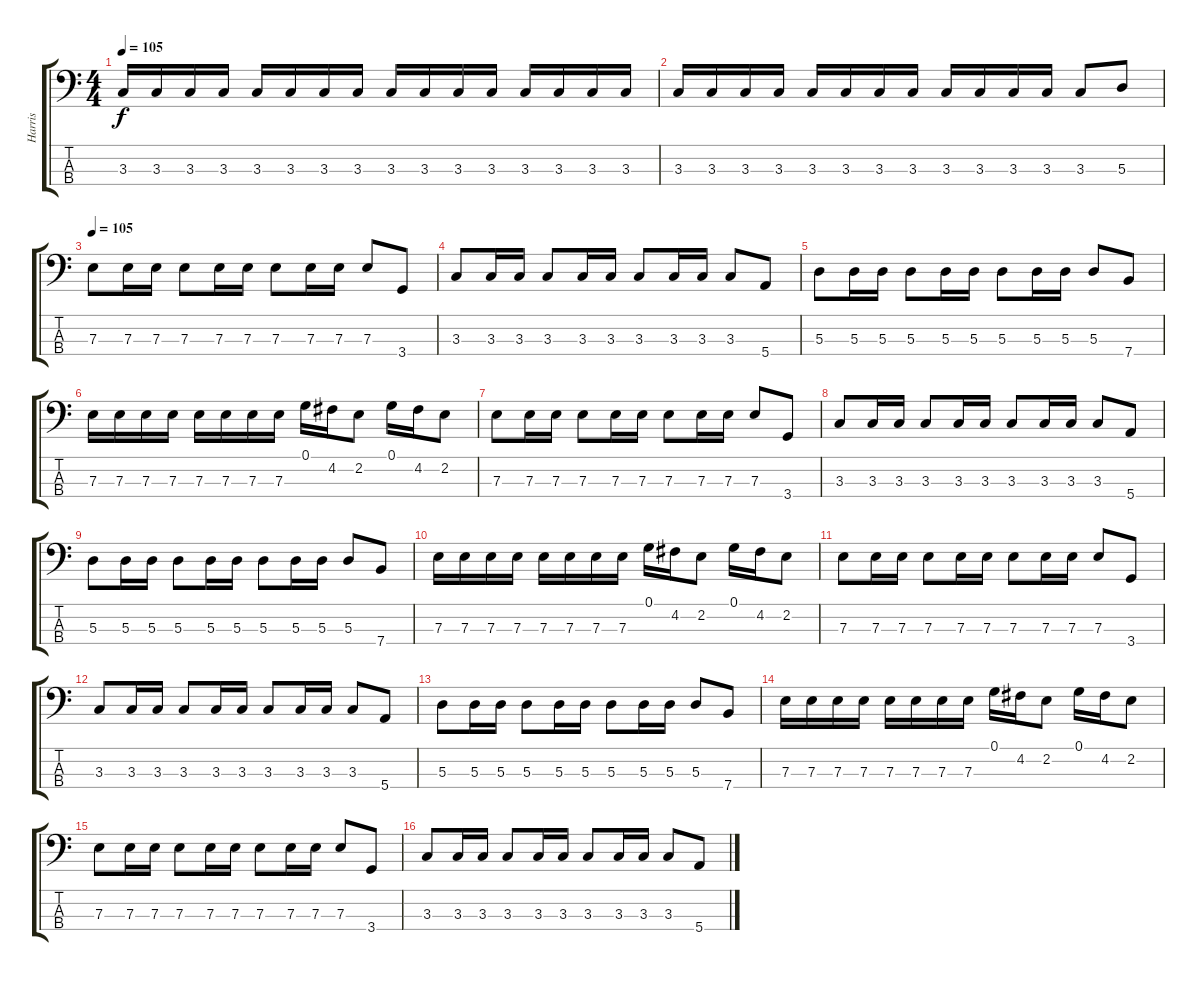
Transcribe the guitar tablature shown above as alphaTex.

\track ("Harris" "Harris") {instrument electricbassfinger}
\staff {score tabs}
\tuning (G2 D2 A1 E1) {hide}
\ts (4 4)
\tempo 105
\clef f4
\ks c
3.3.16{dy f} 3.3.16 3.3.16 3.3.16 3.3.16 3.3.16 3.3.16 3.3.16 3.3.16 3.3.16 3.3.16 3.3.16 3.3.16 3.3.16 3.3.16 3.3.16 |
3.3.16 3.3.16 3.3.16 3.3.16 3.3.16 3.3.16 3.3.16 3.3.16 3.3.16 3.3.16 3.3.16 3.3.16 3.3.8 5.3.8 |
\tempo 105
7.3.8 7.3.16 7.3.16 7.3.8 7.3.16 7.3.16 7.3.8 7.3.16 7.3.16 7.3.8 3.4.8 |
3.3.8 3.3.16 3.3.16 3.3.8 3.3.16 3.3.16 3.3.8 3.3.16 3.3.16 3.3.8 5.4.8 |
5.3.8 5.3.16 5.3.16 5.3.8 5.3.16 5.3.16 5.3.8 5.3.16 5.3.16 5.3.8 7.4.8 |
7.3.16 7.3.16 7.3.16 7.3.16 7.3.16 7.3.16 7.3.16 7.3.16 0.1.16 4.2.16 2.2.8 0.1.16 4.2.16 2.2.8 |
7.3.8 7.3.16 7.3.16 7.3.8 7.3.16 7.3.16 7.3.8 7.3.16 7.3.16 7.3.8 3.4.8 |
3.3.8 3.3.16 3.3.16 3.3.8 3.3.16 3.3.16 3.3.8 3.3.16 3.3.16 3.3.8 5.4.8 |
5.3.8 5.3.16 5.3.16 5.3.8 5.3.16 5.3.16 5.3.8 5.3.16 5.3.16 5.3.8 7.4.8 |
7.3.16 7.3.16 7.3.16 7.3.16 7.3.16 7.3.16 7.3.16 7.3.16 0.1.16 4.2.16 2.2.8 0.1.16 4.2.16 2.2.8 |
7.3.8 7.3.16 7.3.16 7.3.8 7.3.16 7.3.16 7.3.8 7.3.16 7.3.16 7.3.8 3.4.8 |
3.3.8 3.3.16 3.3.16 3.3.8 3.3.16 3.3.16 3.3.8 3.3.16 3.3.16 3.3.8 5.4.8 |
5.3.8 5.3.16 5.3.16 5.3.8 5.3.16 5.3.16 5.3.8 5.3.16 5.3.16 5.3.8 7.4.8 |
7.3.16 7.3.16 7.3.16 7.3.16 7.3.16 7.3.16 7.3.16 7.3.16 0.1.16 4.2.16 2.2.8 0.1.16 4.2.16 2.2.8 |
7.3.8 7.3.16 7.3.16 7.3.8 7.3.16 7.3.16 7.3.8 7.3.16 7.3.16 7.3.8 3.4.8 |
3.3.8 3.3.16 3.3.16 3.3.8 3.3.16 3.3.16 3.3.8 3.3.16 3.3.16 3.3.8 5.4.8
